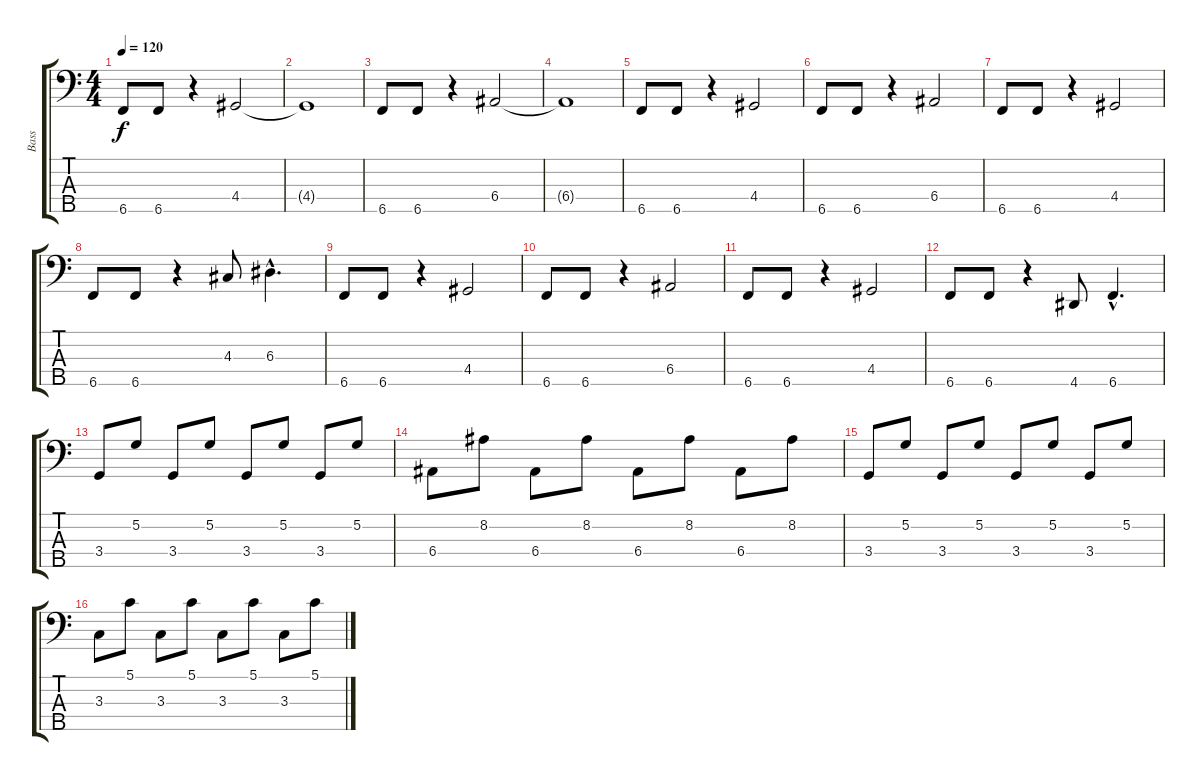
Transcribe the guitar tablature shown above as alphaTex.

\track ("Bass" "Bass") {instrument electricbassfinger}
\staff {score tabs}
\tuning (G2 D2 A1 E1 B0) {hide}
\ts (4 4)
\tempo 120
\clef f4
\ks c
6.5.8{dy f} 6.5.8 r.4 4.4.2 |
4.4{t}.1 |
6.5.8 6.5.8 r.4 6.4.2 |
6.4{t}.1 |
6.5.8 6.5.8 r.4 4.4.2 |
6.5.8 6.5.8 r.4 6.4.2 |
6.5.8 6.5.8 r.4 4.4.2 |
6.5.8 6.5.8 r.4 4.3.8 6.3{hac}.4{d} |
6.5.8 6.5.8 r.4 4.4.2 |
6.5.8 6.5.8 r.4 6.4.2 |
6.5.8 6.5.8 r.4 4.4.2 |
6.5.8 6.5.8 r.4 4.5.8 6.5{hac}.4{d} |
3.4.8 5.2.8 3.4.8 5.2.8 3.4.8 5.2.8 3.4.8 5.2.8 |
6.4.8 8.2.8 6.4.8 8.2.8 6.4.8 8.2.8 6.4.8 8.2.8 |
3.4.8 5.2.8 3.4.8 5.2.8 3.4.8 5.2.8 3.4.8 5.2.8 |
3.3.8 5.1.8 3.3.8 5.1.8 3.3.8 5.1.8 3.3.8 5.1.8
